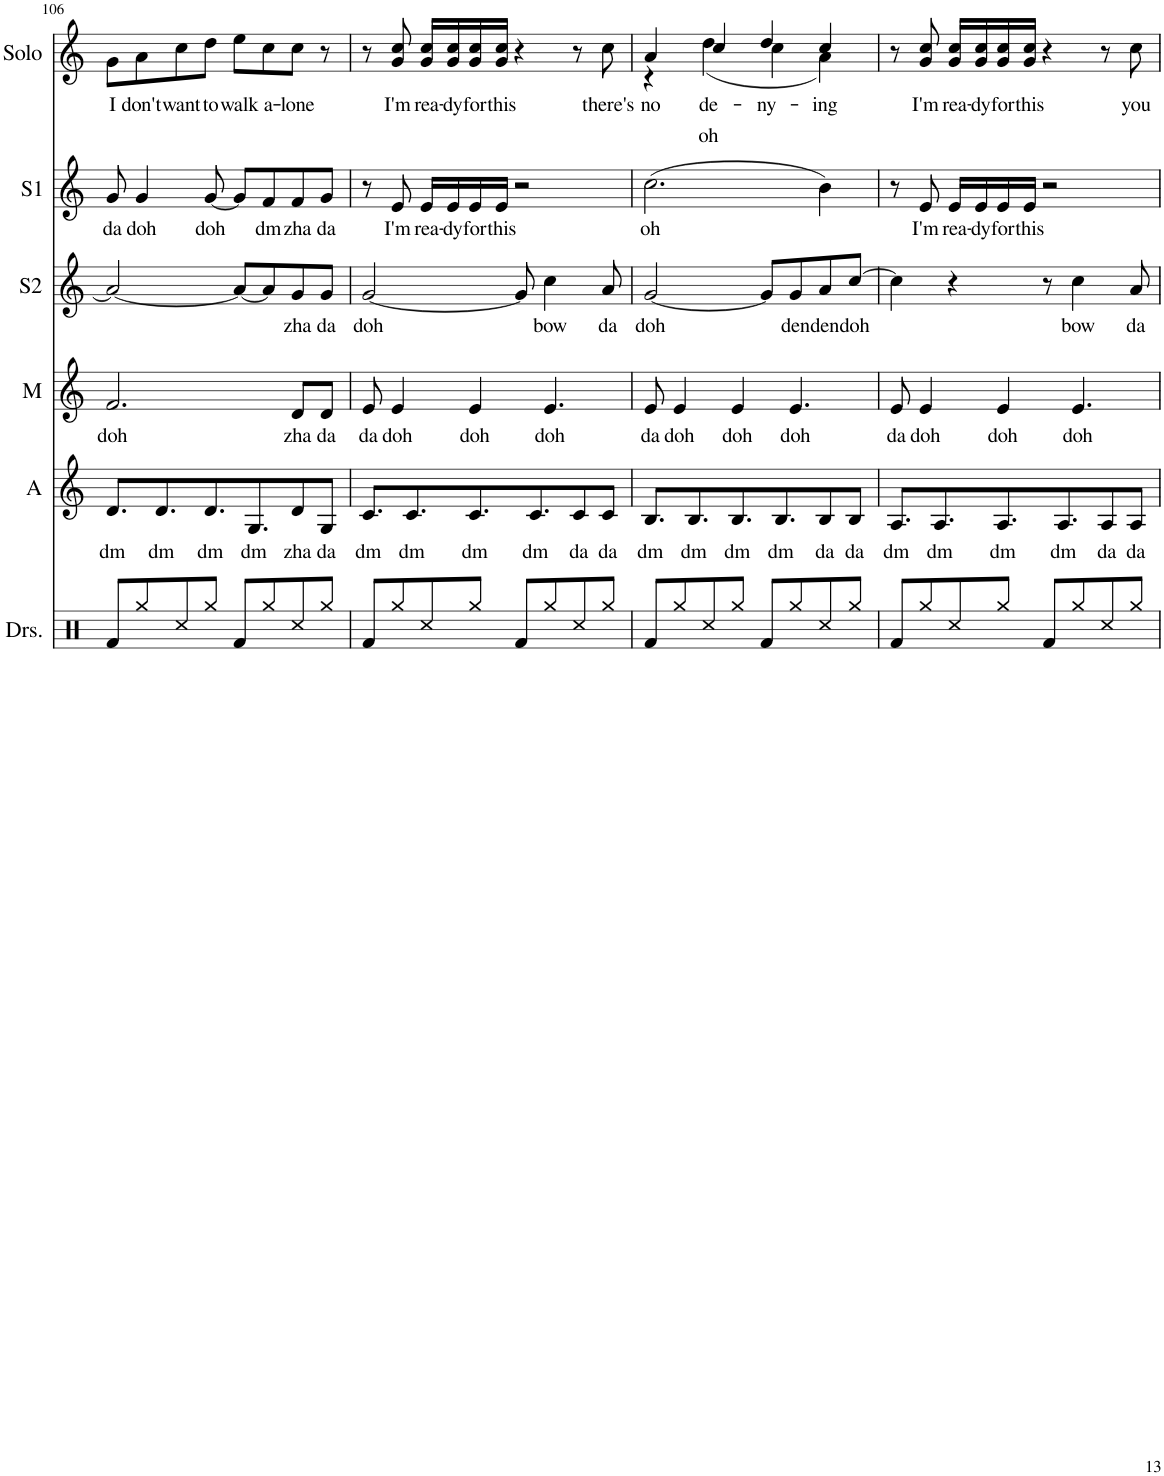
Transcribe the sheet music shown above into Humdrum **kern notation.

**kern	**kern	**text	**kern	**text	**kern	**text	**kern	**text	**kern	**text
*part6	*part5	*part5	*part4	*part4	*part3	*part3	*part2	*part2	*part1	*part1
*staff6	*staff5	*staff5	*staff4	*staff4	*staff3	*staff3	*staff2	*staff2	*staff1	*staff1
*I"Drumset	*I"Alto	*	*I"Mezzo	*	*I"Soprano 2	*	*I"Soprano 1	*	*I"Solo	*
*I'Drs.	*I'A	*	*I'M	*	*I'S2	*	*I'S1	*	*I'Solo	*
!!LO:PB:g=z
*clefX	*clefG2	*	*clefG2	*	*clefG2	*	*clefG2	*	*clefG2	*
*k[]	*k[]	*	*k[]	*	*k[]	*	*k[]	*	*k[]	*
*M4/4	*M4/4	*	*M4/4	*	*M4/4	*	*M4/4	*	*M4/4	*
=106	=106	=106	=106	=106	=106	=106	=106	=106	=106	=106
!	!	!LO:LY:b	!	!LO:LY:b	!	!	!	!LO:LY:b	!	!LO:LY:b
8Rf/L	8.d/L	dm	2.f/	doh	2a/_	.	8g/	da	8g\L	I
!	!	!	!	!	!	!	!	!LO:LY:b	!	!LO:LY:b
8Rgg/	.	.	.	.	.	.	4g/	doh	8a\	don't
!	!	!LO:LY:b	!	!	!	!	!	!	!	!
.	8.d/	dm	.	.	.	.	.	.	.	.
!	!	!	!	!	!	!	!	!	!	!LO:LY:b
8Rcc/	.	.	.	.	.	.	.	.	8cc\	want
!	!	!LO:LY:b	!	!	!	!	!	!LO:LY:b	!	!LO:LY:b
8Rgg/J	8.d/	dm	.	.	.	.	[8g/	doh	8dd\J	to
!	!	!	!	!	!	!	!	!	!	!LO:LY:b
8Rf/L	.	.	.	.	8a/L_	.	8g/L]	.	8ee\L	walk
!	!	!LO:LY:b	!	!	!	!	!	!	!	!
.	8.G/	dm	.	.	.	.	.	.	.	.
!	!	!	!	!	!	!	!	!LO:LY:b	!	!LO:LY:b
8Rgg/	.	.	.	.	8a/]	.	8f/	dm	8cc\	a-
!	!	!LO:LY:b	!	!LO:LY:b	!	!LO:LY:b	!	!LO:LY:b	!	!LO:LY:b
8Rcc/	8d/	zha	8d/L	zha	8g/	zha	8f/	zha	8cc\J	-lone
!	!	!LO:LY:b	!	!LO:LY:b	!	!LO:LY:b	!	!LO:LY:b	!	!
8Rgg/J	8G/J	da	8d/J	da	8g/J	da	8g/J	da	8r	.
=107	=107	=107	=107	=107	=107	=107	=107	=107	=107	=107
!	!	!LO:LY:b	!	!LO:LY:b	!	!LO:LY:b	!	!	!	!
8Rf/L	8.c/L	dm	8e/	da	[2g/	doh	8r	.	8r	.
!	!	!	!	!LO:LY:b	!	!	!	!LO:LY:b	!	!LO:LY:b
8Rgg/	.	.	4e/	doh	.	.	8e/	I'm	8g/ 8cc/	I'm
!	!	!LO:LY:b	!	!	!	!	!	!	!	!
.	8.c/	dm	.	.	.	.	.	.	.	.
!	!	!	!	!	!	!	!	!LO:LY:b	!	!LO:LY:b
8Rcc/	.	.	.	.	.	.	16e/LL	rea-	16g/ 16cc/LL	rea-
!	!	!	!	!	!	!	!	!LO:LY:b	!	!LO:LY:b
.	.	.	.	.	.	.	16e/	-dy	16g/ 16cc/	-dy
!	!	!LO:LY:b	!	!LO:LY:b	!	!	!	!LO:LY:b	!	!LO:LY:b
8Rgg/J	8.c/	dm	4e/	doh	.	.	16e/	for	16g/ 16cc/	for
!	!	!	!	!	!	!	!	!LO:LY:b	!	!LO:LY:b
.	.	.	.	.	.	.	16e/JJ	this	16g/ 16cc/JJ	this
8Rf/L	.	.	.	.	8g/]	.	2r	.	4r	.
!	!	!LO:LY:b	!	!	!	!	!	!	!	!
.	8.c/	dm	.	.	.	.	.	.	.	.
!	!	!	!	!LO:LY:b	!	!LO:LY:b	!	!	!	!
8Rgg/	.	.	4.e/	doh	4cc\	bow	.	.	.	.
!	!	!LO:LY:b	!	!	!	!	!	!	!	!
8Rcc/	8c/	da	.	.	.	.	.	.	8r	.
!	!	!LO:LY:b	!	!	!	!LO:LY:b	!	!	!	!LO:LY:b
8Rgg/J	8c/J	da	.	.	8a/	da	.	.	8cc\	there's
=108	=108	=108	=108	=108	=108	=108	=108	=108	=108	=108
!	!	!LO:LY:b	!	!LO:LY:b	!	!LO:LY:b	!	!LO:LY:b	!	!LO:LY:b
*	*	*	*	*	*	*	*	*	*^	*
8Rf/L	8.B/L	dm	8e/	da	[2g/	doh	(2.cc\	oh	4a/	4r	no
!	!	!	!	!LO:LY:b	!	!	!	!	!	!	!
8Rgg/	.	.	4e/	doh	.	.	.	.	.	.	.
!	!	!LO:LY:b	!	!	!	!	!	!	!	!	!
.	8.B/	dm	.	.	.	.	.	.	.	.	.
!	!	!	!	!	!	!	!	!	!	!	!LO:LY:b
!	!	!	!	!	!	!	!	!	!	!	!LO:LY:b
8Rcc/	.	.	.	.	.	.	.	.	4cc/	(4dd\	oh
!	!	!LO:LY:b	!	!LO:LY:b	!	!	!	!	!	!	!
8Rgg/J	8.B/	dm	4e/	doh	.	.	.	.	.	.	.
!	!	!	!	!	!	!	!	!	!	!	!LO:LY:b
8Rf/L	.	.	.	.	8g/L]	.	.	.	4dd/	4cc\	-ny-
!	!	!LO:LY:b	!	!	!	!	!	!	!	!	!
.	8.B/	dm	.	.	.	.	.	.	.	.	.
!	!	!	!	!LO:LY:b	!	!LO:LY:b	!	!	!	!	!
8Rgg/	.	.	4.e/	doh	8g/	den	.	.	.	.	.
!	!	!LO:LY:b	!	!	!	!LO:LY:b	!	!	!	!	!LO:LY:b
8Rcc/	8B/	da	.	.	8a/	den	4b\)	.	4cc/	4a\)	-ing
!	!	!LO:LY:b	!	!	!	!LO:LY:b	!	!	!	!	!
8Rgg/J	8B/J	da	.	.	[8cc/J	doh	.	.	.	.	.
*	*	*	*	*	*	*	*	*	*v	*v	*
=109	=109	=109	=109	=109	=109	=109	=109	=109	=109	=109
!	!	!LO:LY:b	!	!LO:LY:b	!	!	!	!	!	!
8Rf/L	8.A/L	dm	8e/	da	4cc\]	.	8r	.	8r	.
!	!	!	!	!LO:LY:b	!	!	!	!LO:LY:b	!	!LO:LY:b
8Rgg/	.	.	4e/	doh	.	.	8e/	I'm	8g/ 8cc/	I'm
!	!	!LO:LY:b	!	!	!	!	!	!	!	!
.	8.A/	dm	.	.	.	.	.	.	.	.
!	!	!	!	!	!	!	!	!LO:LY:b	!	!LO:LY:b
8Rcc/	.	.	.	.	4r	.	16e/LL	rea-	16g/ 16cc/LL	rea-
!	!	!	!	!	!	!	!	!LO:LY:b	!	!LO:LY:b
.	.	.	.	.	.	.	16e/	-dy	16g/ 16cc/	-dy
!	!	!LO:LY:b	!	!LO:LY:b	!	!	!	!LO:LY:b	!	!LO:LY:b
8Rgg/J	8.A/	dm	4e/	doh	.	.	16e/	for	16g/ 16cc/	for
!	!	!	!	!	!	!	!	!LO:LY:b	!	!LO:LY:b
.	.	.	.	.	.	.	16e/JJ	this	16g/ 16cc/JJ	this
8Rf/L	.	.	.	.	8r	.	2r	.	4r	.
!	!	!LO:LY:b	!	!	!	!	!	!	!	!
.	8.A/	dm	.	.	.	.	.	.	.	.
!	!	!	!	!LO:LY:b	!	!LO:LY:b	!	!	!	!
8Rgg/	.	.	4.e/	doh	4cc\	bow	.	.	.	.
!	!	!LO:LY:b	!	!	!	!	!	!	!	!
8Rcc/	8A/	da	.	.	.	.	.	.	8r	.
!	!	!LO:LY:b	!	!	!	!LO:LY:b	!	!	!	!LO:LY:b
8Rgg/J	8A/J	da	.	.	8a/	da	.	.	8cc\	you
=	=	=	=	=	=	=	=	=	=	=
*-	*-	*-	*-	*-	*-	*-	*-	*-	*-	*-
